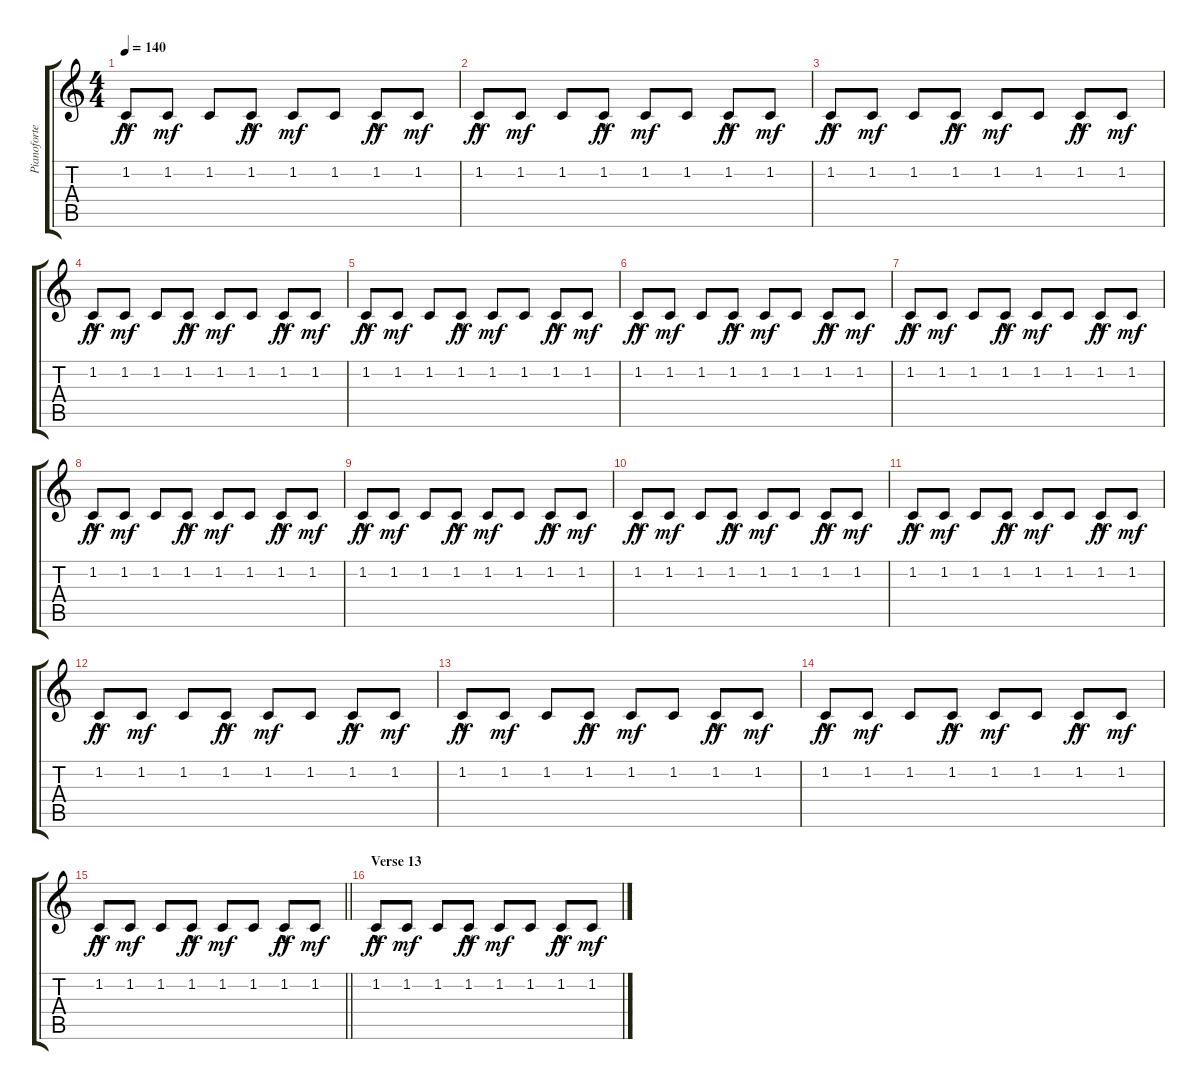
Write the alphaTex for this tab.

\track ("Pianoforte" "Pianoforte") {instrument acousticgrandpiano}
\staff {score tabs}
\tuning (E4 B3 G3 D3 A2 E2) {hide}
\ts (4 4)
\tempo 140
\clef g2
\ks c
1.2{hac}.8{dy ff} 1.2.8{dy mf} 1.2.8 1.2{hac}.8{dy ff} 1.2.8{dy mf} 1.2.8 1.2{hac}.8{dy ff} 1.2.8{dy mf} |
1.2{hac}.8{dy ff} 1.2.8{dy mf} 1.2.8 1.2{hac}.8{dy ff} 1.2.8{dy mf} 1.2.8 1.2{hac}.8{dy ff} 1.2.8{dy mf} |
1.2{hac}.8{dy ff} 1.2.8{dy mf} 1.2.8 1.2{hac}.8{dy ff} 1.2.8{dy mf} 1.2.8 1.2{hac}.8{dy ff} 1.2.8{dy mf} |
1.2{hac}.8{dy ff} 1.2.8{dy mf} 1.2.8 1.2{hac}.8{dy ff} 1.2.8{dy mf} 1.2.8 1.2{hac}.8{dy ff} 1.2.8{dy mf} |
1.2{hac}.8{dy ff} 1.2.8{dy mf} 1.2.8 1.2{hac}.8{dy ff} 1.2.8{dy mf} 1.2.8 1.2{hac}.8{dy ff} 1.2.8{dy mf} |
1.2{hac}.8{dy ff} 1.2.8{dy mf} 1.2.8 1.2{hac}.8{dy ff} 1.2.8{dy mf} 1.2.8 1.2{hac}.8{dy ff} 1.2.8{dy mf} |
1.2{hac}.8{dy ff} 1.2.8{dy mf} 1.2.8 1.2{hac}.8{dy ff} 1.2.8{dy mf} 1.2.8 1.2{hac}.8{dy ff} 1.2.8{dy mf} |
1.2{hac}.8{dy ff} 1.2.8{dy mf} 1.2.8 1.2{hac}.8{dy ff} 1.2.8{dy mf} 1.2.8 1.2{hac}.8{dy ff} 1.2.8{dy mf} |
1.2{hac}.8{dy ff} 1.2.8{dy mf} 1.2.8 1.2{hac}.8{dy ff} 1.2.8{dy mf} 1.2.8 1.2{hac}.8{dy ff} 1.2.8{dy mf} |
1.2{hac}.8{dy ff} 1.2.8{dy mf} 1.2.8 1.2{hac}.8{dy ff} 1.2.8{dy mf} 1.2.8 1.2{hac}.8{dy ff} 1.2.8{dy mf} |
1.2{hac}.8{dy ff} 1.2.8{dy mf} 1.2.8 1.2{hac}.8{dy ff} 1.2.8{dy mf} 1.2.8 1.2{hac}.8{dy ff} 1.2.8{dy mf} |
1.2{hac}.8{dy ff} 1.2.8{dy mf} 1.2.8 1.2{hac}.8{dy ff} 1.2.8{dy mf} 1.2.8 1.2{hac}.8{dy ff} 1.2.8{dy mf} |
1.2{hac}.8{dy ff} 1.2.8{dy mf} 1.2.8 1.2{hac}.8{dy ff} 1.2.8{dy mf} 1.2.8 1.2{hac}.8{dy ff} 1.2.8{dy mf} |
1.2{hac}.8{dy ff} 1.2.8{dy mf} 1.2.8 1.2{hac}.8{dy ff} 1.2.8{dy mf} 1.2.8 1.2{hac}.8{dy ff} 1.2.8{dy mf} |
\barLineRight lightlight
1.2{hac}.8{dy ff} 1.2.8{dy mf} 1.2.8 1.2{hac}.8{dy ff} 1.2.8{dy mf} 1.2.8 1.2{hac}.8{dy ff} 1.2.8{dy mf} |
\section ("" "Verse 13")
1.2{hac}.8{dy ff} 1.2.8{dy mf} 1.2.8 1.2{hac}.8{dy ff} 1.2.8{dy mf} 1.2.8 1.2{hac}.8{dy ff} 1.2.8{dy mf}
